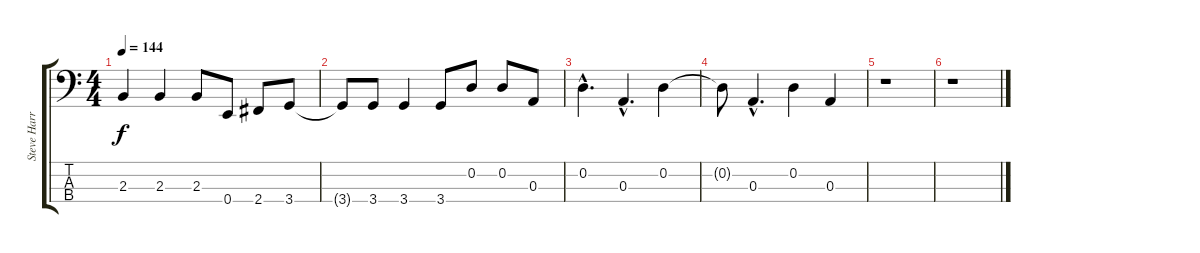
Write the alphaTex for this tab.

\track ("Steve Harris" "Steve Harr") {instrument electricbassfinger}
\staff {score tabs}
\tuning (G2 D2 A1 E1) {hide}
\ts (4 4)
\tempo 144
\clef f4
\ks c
2.3{t}.4{dy f} 2.3.4 2.3.8 0.4.8 2.4.8 3.4.8 |
3.4{t}.8 3.4.8 3.4.4 3.4.8 0.2.8 0.2.8 0.3.8 |
0.2{hac}.4{d} 0.3{hac}.4{d} 0.2.4 |
0.2{t}.8 0.3{hac}.4{d} 0.2.4 0.3.4 |
r.1 |
r.1
